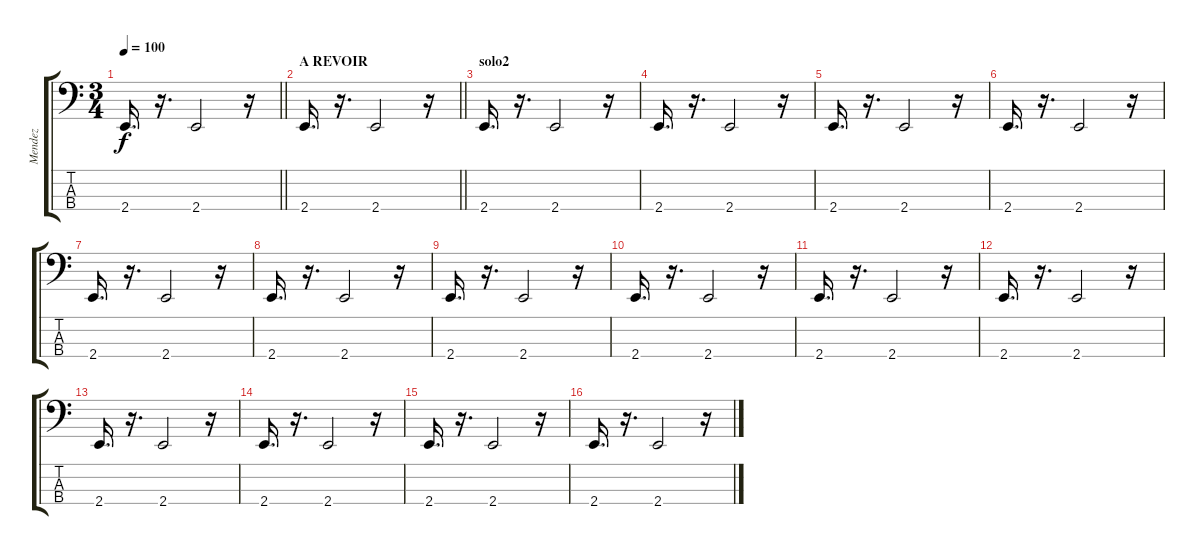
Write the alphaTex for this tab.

\track ("Mendez" "Mendez") {instrument electricbassfinger}
\staff {score tabs}
\tuning (G2 D2 A1 D1) {hide}
\ts (3 4)
\tempo 100
\clef f4
\barLineRight lightlight
\ks c
2.4.16{d dy f} r.16{d} 2.4.2 r.16 |
\section ("" "A REVOIR")
\barLineRight lightlight
2.4.16{d} r.16{d} 2.4.2 r.16 |
\section ("" "solo2")
2.4.16{d} r.16{d} 2.4.2 r.16 |
2.4.16{d} r.16{d} 2.4.2 r.16 |
2.4.16{d} r.16{d} 2.4.2 r.16 |
2.4.16{d} r.16{d} 2.4.2 r.16 |
2.4.16{d} r.16{d} 2.4.2 r.16 |
2.4.16{d} r.16{d} 2.4.2 r.16 |
2.4.16{d} r.16{d} 2.4.2 r.16 |
2.4.16{d} r.16{d} 2.4.2 r.16 |
2.4.16{d} r.16{d} 2.4.2 r.16 |
2.4.16{d} r.16{d} 2.4.2 r.16 |
2.4.16{d} r.16{d} 2.4.2 r.16 |
2.4.16{d} r.16{d} 2.4.2 r.16 |
2.4.16{d} r.16{d} 2.4.2 r.16 |
2.4.16{d} r.16{d} 2.4.2 r.16
